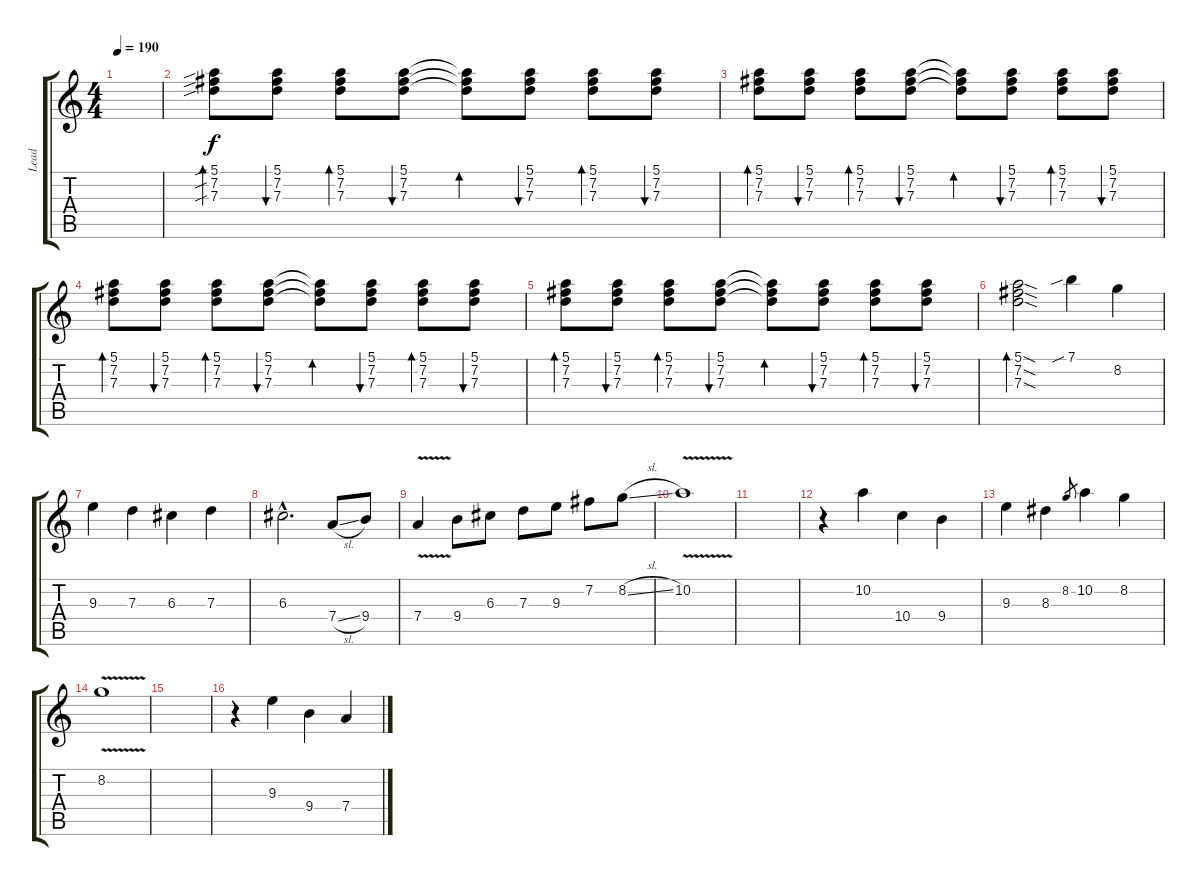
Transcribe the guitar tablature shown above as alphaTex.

\track ("Lead" "Lead") {instrument acousticguitarnylon}
\staff {score tabs}
\tuning (E4 B3 G3 D3 A2 E2) {hide}
\ts (4 4)
\tempo 190
\clef g2
\ks c
|
(5.1{sib} 7.2{sib} 7.3{sib}).8{bd 60} (5.1 7.2 7.3).8{bu 60} (5.1 7.2 7.3).8{bd 60} (5.1 7.2 7.3).8{bu 60} (5.1{t} 7.2{t} 7.3{t}).8{bd 60} (5.1 7.2 7.3).8{bu 60} (5.1 7.2 7.3).8{bd 60} (5.1 7.2 7.3).8{bu 60} |
(5.1 7.2 7.3).8{bd 60} (5.1 7.2 7.3).8{bu 60} (5.1 7.2 7.3).8{bd 60} (5.1 7.2 7.3).8{bu 60} (5.1{t} 7.2{t} 7.3{t}).8{bd 60} (5.1 7.2 7.3).8{bu 60} (5.1 7.2 7.3).8{bd 60} (5.1 7.2 7.3).8{bu 60} |
(5.1 7.2 7.3).8{bd 60} (5.1 7.2 7.3).8{bu 60} (5.1 7.2 7.3).8{bd 60} (5.1 7.2 7.3).8{bu 60} (5.1{t} 7.2{t} 7.3{t}).8{bd 60} (5.1 7.2 7.3).8{bu 60} (5.1 7.2 7.3).8{bd 60} (5.1 7.2 7.3).8{bu 60} |
(5.1 7.2 7.3).8{bd 60} (5.1 7.2 7.3).8{bu 60} (5.1 7.2 7.3).8{bd 60} (5.1 7.2 7.3).8{bu 60} (5.1{t} 7.2{t} 7.3{t}).8{bd 60} (5.1 7.2 7.3).8{bu 60} (5.1 7.2 7.3).8{bd 60} (5.1 7.2 7.3).8{bu 60} |
(5.1{sod} 7.2{sod} 7.3{sod}).2{bd 60} 7.1{sib}.4 8.2.4 |
9.3.4 7.3.4 6.3.4 7.3.4 |
6.3{hac}.2{d} 7.4{sl}.8 9.4.8 |
7.4{v}.4 9.4.8 6.3.8 7.3.8 9.3.8 7.2.8 8.2{sl}.8 |
10.2{v}.1 |
|
r.4 10.2.4 10.4.4 9.4.4 |
9.3.4 8.3.4 8.2.8{gr} 10.2.4 8.2.4 |
8.2{v}.1 |
|
r.4 9.3.4 9.4.4 7.4.4
